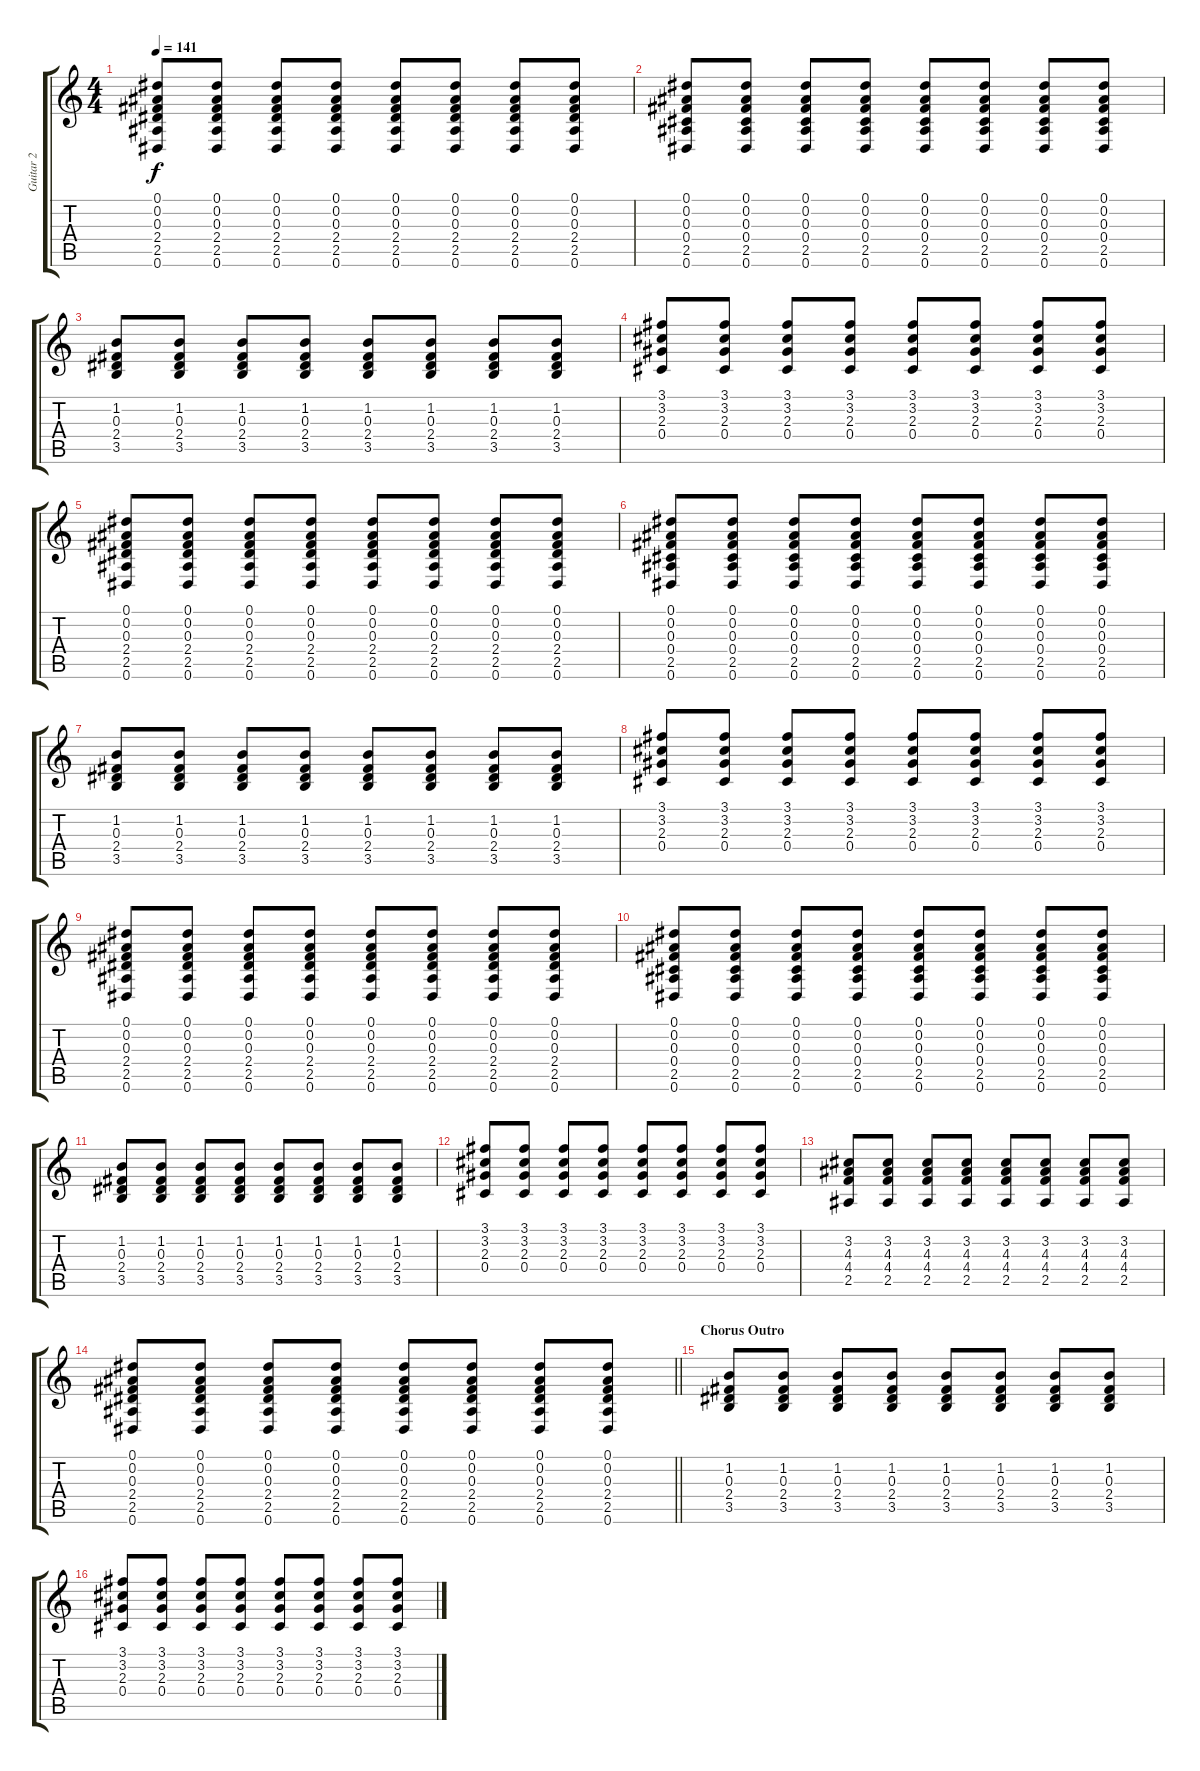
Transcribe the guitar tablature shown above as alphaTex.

\track ("Guitar 2" "Guitar 2") {instrument acousticguitarsteel}
\staff {score tabs}
\tuning (Eb4 Bb3 Gb3 Db3 Ab2 Eb2) {hide}
\ts (4 4)
\tempo 141
\clef g2
\ks c
(0.1 0.2 0.3 2.4 2.5 0.6).8{dy f} (0.1 0.2 0.3 2.4 2.5 0.6).8 (0.1 0.2 0.3 2.4 2.5 0.6).8 (0.1 0.2 0.3 2.4 2.5 0.6).8 (0.1 0.2 0.3 2.4 2.5 0.6).8 (0.1 0.2 0.3 2.4 2.5 0.6).8 (0.1 0.2 0.3 2.4 2.5 0.6).8 (0.1 0.2 0.3 2.4 2.5 0.6).8 |
(0.1 0.2 0.3 0.4 2.5 0.6).8 (0.1 0.2 0.3 0.4 2.5 0.6).8 (0.1 0.2 0.3 0.4 2.5 0.6).8 (0.1 0.2 0.3 0.4 2.5 0.6).8 (0.1 0.2 0.3 0.4 2.5 0.6).8 (0.1 0.2 0.3 0.4 2.5 0.6).8 (0.1 0.2 0.3 0.4 2.5 0.6).8 (0.1 0.2 0.3 0.4 2.5 0.6).8 |
(1.2 0.3 2.4 3.5).8 (1.2 0.3 2.4 3.5).8 (1.2 0.3 2.4 3.5).8 (1.2 0.3 2.4 3.5).8 (1.2 0.3 2.4 3.5).8 (1.2 0.3 2.4 3.5).8 (1.2 0.3 2.4 3.5).8 (1.2 0.3 2.4 3.5).8 |
(3.1 3.2 2.3 0.4).8 (3.1 3.2 2.3 0.4).8 (3.1 3.2 2.3 0.4).8 (3.1 3.2 2.3 0.4).8 (3.1 3.2 2.3 0.4).8 (3.1 3.2 2.3 0.4).8 (3.1 3.2 2.3 0.4).8 (3.1 3.2 2.3 0.4).8 |
(0.1 0.2 0.3 2.4 2.5 0.6).8 (0.1 0.2 0.3 2.4 2.5 0.6).8 (0.1 0.2 0.3 2.4 2.5 0.6).8 (0.1 0.2 0.3 2.4 2.5 0.6).8 (0.1 0.2 0.3 2.4 2.5 0.6).8 (0.1 0.2 0.3 2.4 2.5 0.6).8 (0.1 0.2 0.3 2.4 2.5 0.6).8 (0.1 0.2 0.3 2.4 2.5 0.6).8 |
(0.1 0.2 0.3 0.4 2.5 0.6).8 (0.1 0.2 0.3 0.4 2.5 0.6).8 (0.1 0.2 0.3 0.4 2.5 0.6).8 (0.1 0.2 0.3 0.4 2.5 0.6).8 (0.1 0.2 0.3 0.4 2.5 0.6).8 (0.1 0.2 0.3 0.4 2.5 0.6).8 (0.1 0.2 0.3 0.4 2.5 0.6).8 (0.1 0.2 0.3 0.4 2.5 0.6).8 |
(1.2 0.3 2.4 3.5).8 (1.2 0.3 2.4 3.5).8 (1.2 0.3 2.4 3.5).8 (1.2 0.3 2.4 3.5).8 (1.2 0.3 2.4 3.5).8 (1.2 0.3 2.4 3.5).8 (1.2 0.3 2.4 3.5).8 (1.2 0.3 2.4 3.5).8 |
(3.1 3.2 2.3 0.4).8 (3.1 3.2 2.3 0.4).8 (3.1 3.2 2.3 0.4).8 (3.1 3.2 2.3 0.4).8 (3.1 3.2 2.3 0.4).8 (3.1 3.2 2.3 0.4).8 (3.1 3.2 2.3 0.4).8 (3.1 3.2 2.3 0.4).8 |
(0.1 0.2 0.3 2.4 2.5 0.6).8 (0.1 0.2 0.3 2.4 2.5 0.6).8 (0.1 0.2 0.3 2.4 2.5 0.6).8 (0.1 0.2 0.3 2.4 2.5 0.6).8 (0.1 0.2 0.3 2.4 2.5 0.6).8 (0.1 0.2 0.3 2.4 2.5 0.6).8 (0.1 0.2 0.3 2.4 2.5 0.6).8 (0.1 0.2 0.3 2.4 2.5 0.6).8 |
(0.1 0.2 0.3 0.4 2.5 0.6).8 (0.1 0.2 0.3 0.4 2.5 0.6).8 (0.1 0.2 0.3 0.4 2.5 0.6).8 (0.1 0.2 0.3 0.4 2.5 0.6).8 (0.1 0.2 0.3 0.4 2.5 0.6).8 (0.1 0.2 0.3 0.4 2.5 0.6).8 (0.1 0.2 0.3 0.4 2.5 0.6).8 (0.1 0.2 0.3 0.4 2.5 0.6).8 |
(1.2 0.3 2.4 3.5).8 (1.2 0.3 2.4 3.5).8 (1.2 0.3 2.4 3.5).8 (1.2 0.3 2.4 3.5).8 (1.2 0.3 2.4 3.5).8 (1.2 0.3 2.4 3.5).8 (1.2 0.3 2.4 3.5).8 (1.2 0.3 2.4 3.5).8 |
(3.1 3.2 2.3 0.4).8 (3.1 3.2 2.3 0.4).8 (3.1 3.2 2.3 0.4).8 (3.1 3.2 2.3 0.4).8 (3.1 3.2 2.3 0.4).8 (3.1 3.2 2.3 0.4).8 (3.1 3.2 2.3 0.4).8 (3.1 3.2 2.3 0.4).8 |
(3.2 4.3 4.4 2.5).8 (3.2 4.3 4.4 2.5).8 (3.2 4.3 4.4 2.5).8 (3.2 4.3 4.4 2.5).8 (3.2 4.3 4.4 2.5).8 (3.2 4.3 4.4 2.5).8 (3.2 4.3 4.4 2.5).8 (3.2 4.3 4.4 2.5).8 |
\barLineRight lightlight
(0.1 0.2 0.3 2.4 2.5 0.6).8 (0.1 0.2 0.3 2.4 2.5 0.6).8 (0.1 0.2 0.3 2.4 2.5 0.6).8 (0.1 0.2 0.3 2.4 2.5 0.6).8 (0.1 0.2 0.3 2.4 2.5 0.6).8 (0.1 0.2 0.3 2.4 2.5 0.6).8 (0.1 0.2 0.3 2.4 2.5 0.6).8 (0.1 0.2 0.3 2.4 2.5 0.6).8 |
\section ("" "Chorus Outro")
(1.2 0.3 2.4 3.5).8 (1.2 0.3 2.4 3.5).8 (1.2 0.3 2.4 3.5).8 (1.2 0.3 2.4 3.5).8 (1.2 0.3 2.4 3.5).8 (1.2 0.3 2.4 3.5).8 (1.2 0.3 2.4 3.5).8 (1.2 0.3 2.4 3.5).8 |
(3.1 3.2 2.3 0.4).8 (3.1 3.2 2.3 0.4).8 (3.1 3.2 2.3 0.4).8 (3.1 3.2 2.3 0.4).8 (3.1 3.2 2.3 0.4).8 (3.1 3.2 2.3 0.4).8 (3.1 3.2 2.3 0.4).8 (3.1 3.2 2.3 0.4).8
